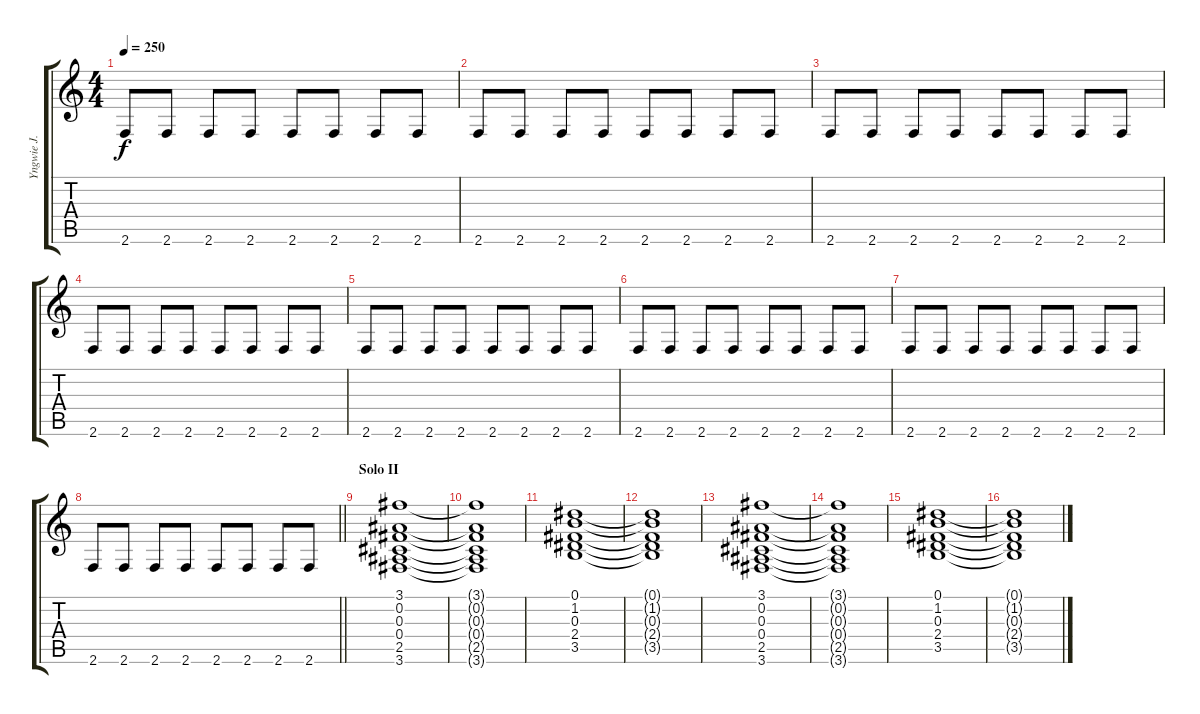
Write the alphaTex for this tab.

\track ("Yngwie J. Malmsteen" "Yngwie J. ") {instrument overdrivenguitar}
\staff {score tabs}
\tuning (Eb4 Bb3 Gb3 Db3 Ab2 Eb2) {hide}
\ts (4 4)
\tempo 250
\clef g2
\ks c
2.6.8{dy f} 2.6.8 2.6.8 2.6.8 2.6.8 2.6.8 2.6.8 2.6.8 |
2.6.8 2.6.8 2.6.8 2.6.8 2.6.8 2.6.8 2.6.8 2.6.8 |
2.6.8 2.6.8 2.6.8 2.6.8 2.6.8 2.6.8 2.6.8 2.6.8 |
2.6.8 2.6.8 2.6.8 2.6.8 2.6.8 2.6.8 2.6.8 2.6.8 |
2.6.8 2.6.8 2.6.8 2.6.8 2.6.8 2.6.8 2.6.8 2.6.8 |
2.6.8 2.6.8 2.6.8 2.6.8 2.6.8 2.6.8 2.6.8 2.6.8 |
2.6.8 2.6.8 2.6.8 2.6.8 2.6.8 2.6.8 2.6.8 2.6.8 |
\barLineRight lightlight
2.6.8 2.6.8 2.6.8 2.6.8 2.6.8 2.6.8 2.6.8 2.6.8 |
\section ("" "Solo II")
(3.1 0.2 0.3 0.4 2.5 3.6).1 |
(3.1{t} 0.2{t} 0.3{t} 0.4{t} 2.5{t} 3.6{t}).1 |
(0.1 1.2 0.3 2.4 3.5).1 |
(0.1{t} 1.2{t} 0.3{t} 2.4{t} 3.5{t}).1 |
(3.1 0.2 0.3 0.4 2.5 3.6).1 |
(3.1{t} 0.2{t} 0.3{t} 0.4{t} 2.5{t} 3.6{t}).1 |
(0.1 1.2 0.3 2.4 3.5).1 |
(0.1{t} 1.2{t} 0.3{t} 2.4{t} 3.5{t}).1
